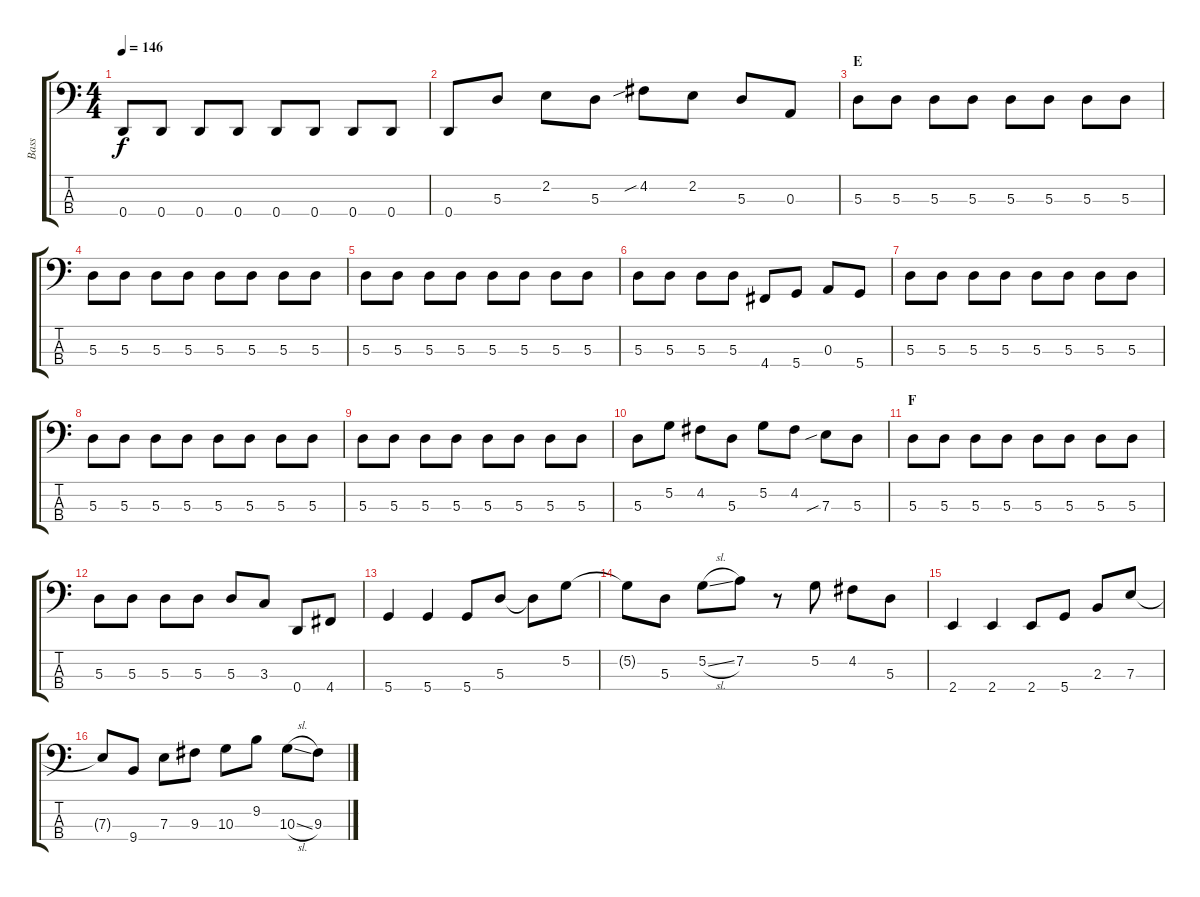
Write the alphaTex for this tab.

\track ("Bass" "Bass") {instrument electricbassfinger}
\staff {score tabs}
\tuning (G2 D2 A1 D1) {hide}
\ts (4 4)
\tempo 146
\clef f4
\ks c
0.4.8{dy f} 0.4.8 0.4.8 0.4.8 0.4.8 0.4.8 0.4.8 0.4.8 |
0.4.8 5.3.8 2.2.8 5.3.8 4.2{sib}.8 2.2.8 5.3.8 0.3.8 |
\section ("" "E")
5.3.8 5.3.8 5.3.8 5.3.8 5.3.8 5.3.8 5.3.8 5.3.8 |
5.3.8 5.3.8 5.3.8 5.3.8 5.3.8 5.3.8 5.3.8 5.3.8 |
5.3.8 5.3.8 5.3.8 5.3.8 5.3.8 5.3.8 5.3.8 5.3.8 |
5.3.8 5.3.8 5.3.8 5.3.8 4.4.8 5.4.8 0.3.8 5.4.8 |
5.3.8 5.3.8 5.3.8 5.3.8 5.3.8 5.3.8 5.3.8 5.3.8 |
5.3.8 5.3.8 5.3.8 5.3.8 5.3.8 5.3.8 5.3.8 5.3.8 |
5.3.8 5.3.8 5.3.8 5.3.8 5.3.8 5.3.8 5.3.8 5.3.8 |
5.3.8 5.2.8 4.2.8 5.3.8 5.2.8 4.2.8 7.3{sib}.8 5.3.8 |
\section ("" "F")
5.3.8 5.3.8 5.3.8 5.3.8 5.3.8 5.3.8 5.3.8 5.3.8 |
5.3.8 5.3.8 5.3.8 5.3.8 5.3.8 3.3.8 0.4.8 4.4.8 |
5.4.4 5.4.4 5.4.8 5.3.8 5.3{t}.8 5.2.8 |
5.2{t}.8 5.3.8 5.2{sl}.8 7.2.8 r.8 5.2.8 4.2.8 5.3.8 |
2.4.4 2.4.4 2.4.8 5.4.8 2.3.8 7.3.8 |
7.3{t}.8 9.4.8 7.3.8 9.3.8 10.3.8 9.2.8 10.3{sl}.8 9.3.8
